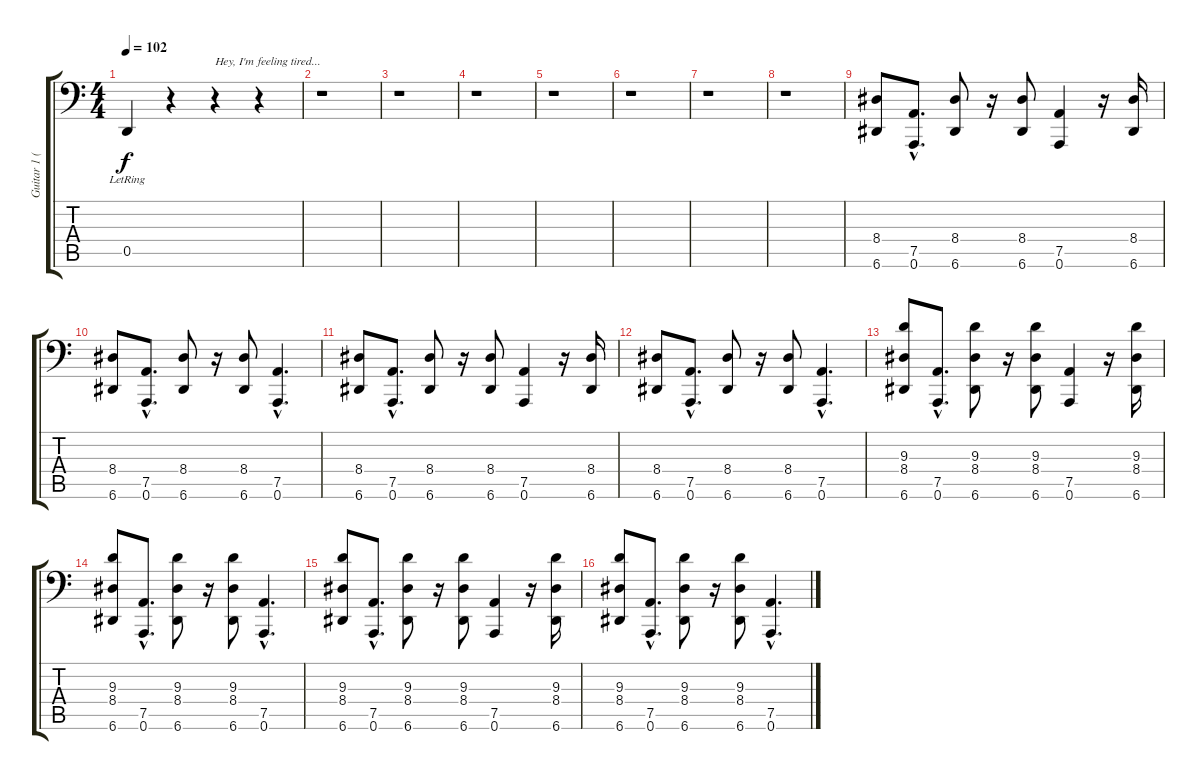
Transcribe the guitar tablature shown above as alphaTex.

\track ("Guitar 1 (Head)" "Guitar 1 (") {instrument distortionguitar}
\staff {score tabs}
\tuning (D3 A2 F2 G1 D1 A0) {hide}
\ts (4 4)
\tempo 102
\clef f4
\ks c
0.5{lr}.4{dy f} r.4 r.4{txt "Hey, I'm feeling tired..."} r.4 |
r.1 |
r.1 |
r.1 |
r.1 |
r.1 |
r.1 |
r.1 |
(8.4 6.6).8 (7.5{hac} 0.6{hac}).8{d} (8.4 6.6).8 r.16 (8.4 6.6).8 (7.5 0.6).4 r.16 (8.4 6.6).16 |
(8.4 6.6).8 (7.5{hac} 0.6{hac}).8{d} (8.4 6.6).8 r.16 (8.4 6.6).8 (7.5{hac} 0.6{hac}).4{d} |
(8.4 6.6).8 (7.5{hac} 0.6{hac}).8{d} (8.4 6.6).8 r.16 (8.4 6.6).8 (7.5 0.6).4 r.16 (8.4 6.6).16 |
(8.4 6.6).8 (7.5{hac} 0.6{hac}).8{d} (8.4 6.6).8 r.16 (8.4 6.6).8 (7.5{hac} 0.6{hac}).4{d} |
(9.3 8.4 6.6).8 (7.5{hac} 0.6{hac}).8{d} (9.3 8.4 6.6).8 r.16 (9.3 8.4 6.6).8 (7.5 0.6).4 r.16 (9.3 8.4 6.6).16 |
(9.3 8.4 6.6).8 (7.5{hac} 0.6{hac}).8{d} (9.3 8.4 6.6).8 r.16 (9.3 8.4 6.6).8 (7.5{hac} 0.6{hac}).4{d} |
(9.3 8.4 6.6).8 (7.5{hac} 0.6{hac}).8{d} (9.3 8.4 6.6).8 r.16 (9.3 8.4 6.6).8 (7.5 0.6).4 r.16 (9.3 8.4 6.6).16 |
(9.3 8.4 6.6).8 (7.5{hac} 0.6{hac}).8{d} (9.3 8.4 6.6).8 r.16 (9.3 8.4 6.6).8 (7.5{hac} 0.6{hac}).4{d}
